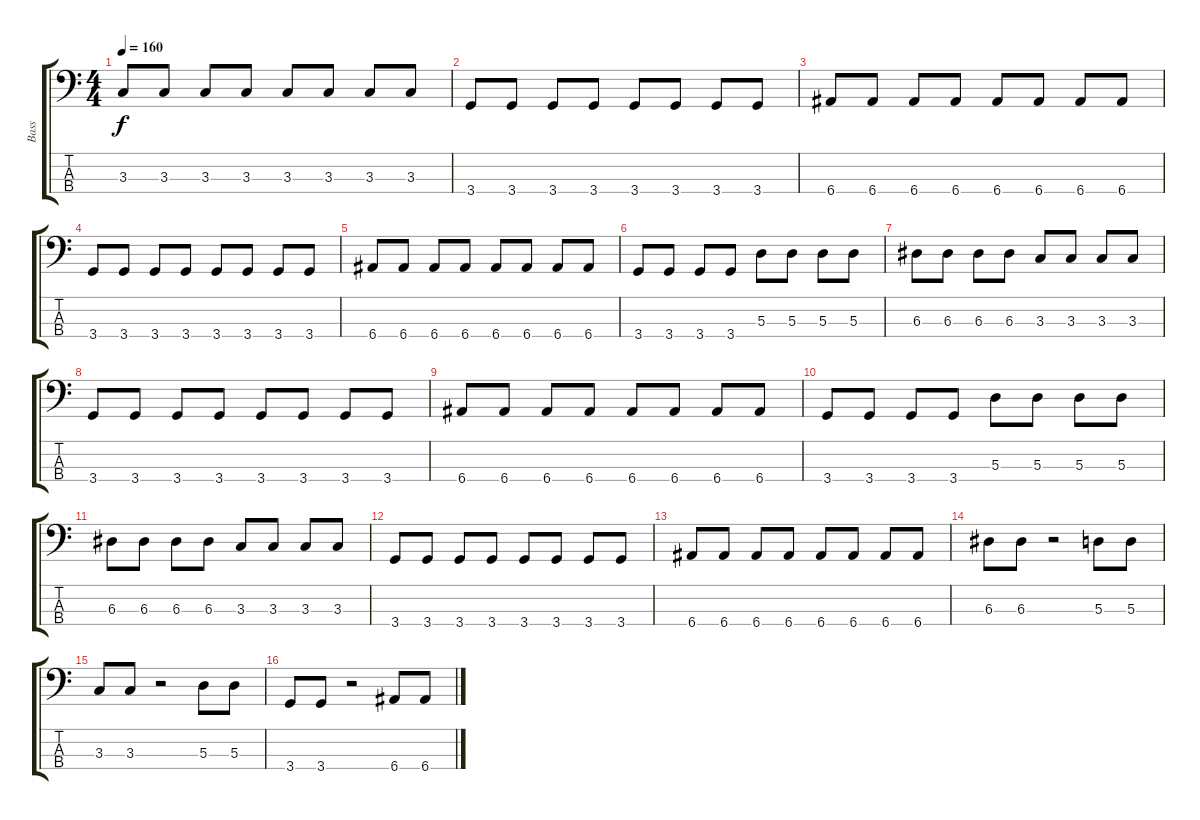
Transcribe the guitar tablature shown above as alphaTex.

\track ("Bass" "Bass") {instrument electricbasspick}
\staff {score tabs}
\tuning (G2 D2 A1 E1) {hide}
\ts (4 4)
\tempo 160
\clef f4
\ks c
3.3.8{dy f} 3.3.8 3.3.8 3.3.8 3.3.8 3.3.8 3.3.8 3.3.8 |
3.4.8 3.4.8 3.4.8 3.4.8 3.4.8 3.4.8 3.4.8 3.4.8 |
6.4.8 6.4.8 6.4.8 6.4.8 6.4.8 6.4.8 6.4.8 6.4.8 |
3.4.8 3.4.8 3.4.8 3.4.8 3.4.8 3.4.8 3.4.8 3.4.8 |
6.4.8 6.4.8 6.4.8 6.4.8 6.4.8 6.4.8 6.4.8 6.4.8 |
3.4.8 3.4.8 3.4.8 3.4.8 5.3.8 5.3.8 5.3.8 5.3.8 |
6.3.8 6.3.8 6.3.8 6.3.8 3.3.8 3.3.8 3.3.8 3.3.8 |
3.4.8 3.4.8 3.4.8 3.4.8 3.4.8 3.4.8 3.4.8 3.4.8 |
6.4.8 6.4.8 6.4.8 6.4.8 6.4.8 6.4.8 6.4.8 6.4.8 |
3.4.8 3.4.8 3.4.8 3.4.8 5.3.8 5.3.8 5.3.8 5.3.8 |
6.3.8 6.3.8 6.3.8 6.3.8 3.3.8 3.3.8 3.3.8 3.3.8 |
3.4.8 3.4.8 3.4.8 3.4.8 3.4.8 3.4.8 3.4.8 3.4.8 |
6.4.8 6.4.8 6.4.8 6.4.8 6.4.8 6.4.8 6.4.8 6.4.8 |
6.3.8 6.3.8 r.2 5.3.8 5.3.8 |
3.3.8 3.3.8 r.2 5.3.8 5.3.8 |
3.4.8 3.4.8 r.2 6.4.8 6.4.8
